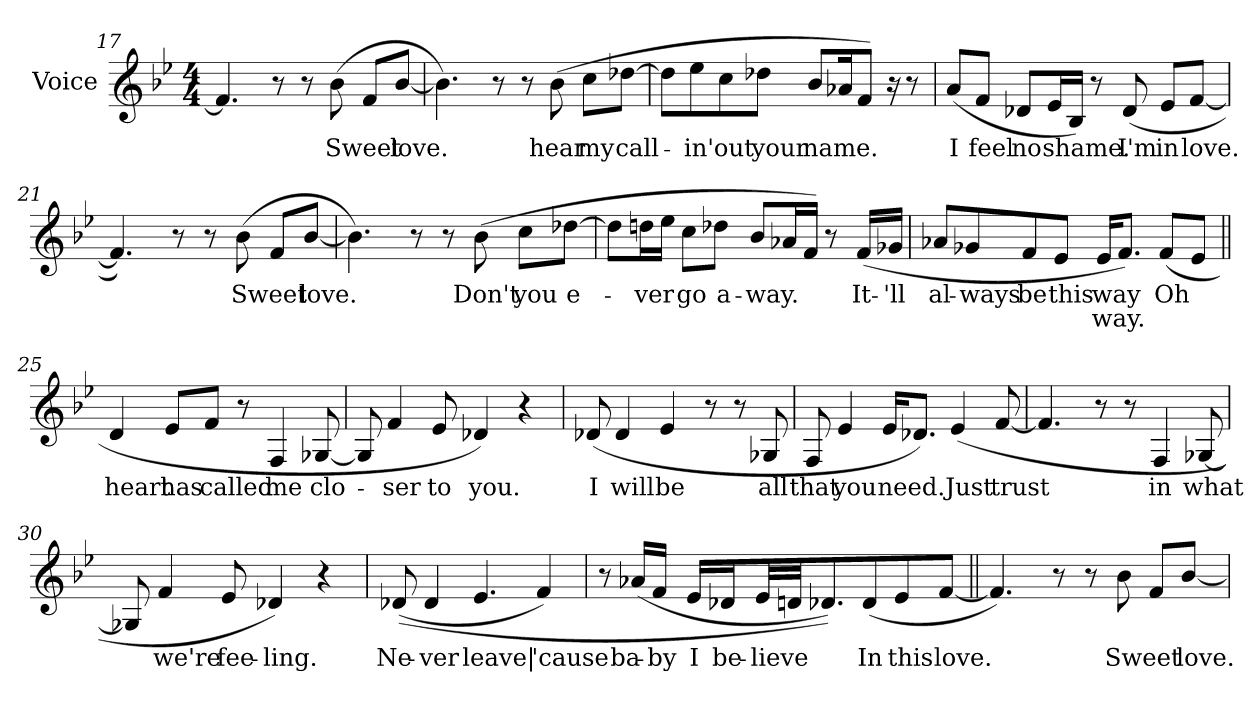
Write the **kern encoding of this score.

**kern	**text	**text
*part1	*part1	*part1
*staff1	*staff1	*staff1
*I"Voice	*	*
*I'Voice	*	*
!!LO:LB:g=z
*clefG2	*	*
*k[b-e-]	*	*
*B-:	*	*
*M4/4	*	*
=17	=17	=17
4.fi/]	.	.
8r	.	.
8r	.	.
!	!LO:LY:b:color=#000000	!
(8b-i\	Sweet	.
8fi/L	.	.
!	!LO:LY:b:color=#000000	!
[8b-i/J	love.	.
=18	=18	=18
4.b-i\])	.	.
8r	.	.
8r	.	.
!	!LO:LY:b:color=#000000	!
(8b-i\	hear	.
!	!LO:LY:b:color=#000000	!
8cci\L	my	.
!	!LO:LY:b:color=#000000	!
[8dd-Xi\J	call-	.
=19	=19	=19
8dd-i\L]	.	.
!	!LO:LY:b:color=#000000	!
8ee-i\	-in'	.
!	!LO:LY:b:color=#000000	!
8cci\	out	.
!	!LO:LY:b:color=#000000	!
8dd-Xi\J	your	.
!	!LO:LY:b:color=#000000	!
8b-i/L	name.	.
16a-Xi/k	.	.
8fi/J)	.	.
16r	.	.
8r	.	.
!!LO:LB:g=z
=20	=20	=20
!	!LO:LY:b:color=#000000	!
(8ai/L	I	.
!	!LO:LY:b:color=#000000	!
8fi/J	feel	.
!	!LO:LY:b:color=#000000	!
8d-Xi/L	no	.
!	!LO:LY:b:color=#000000	!
16e-i/L	shame.	.
16B-i/JJ)	.	.
8r	.	.
!	!LO:LY:b:color=#000000	!
(8d-i/	I'm	.
!	!LO:LY:b:color=#000000	!
8e-i/L	in	.
!	!LO:LY:b:color=#000000	!
[8fi/J	love.	.
=21	=21	=21
4.fi/])	.	.
8r	.	.
8r	.	.
!	!LO:LY:b:color=#000000	!
(8b-i\	Sweet	.
8fi/L	.	.
!	!LO:LY:b:color=#000000	!
[8b-i/J	love.	.
=22	=22	=22
4.b-i\])	.	.
8r	.	.
8r	.	.
!	!LO:LY:b:color=#000000	!
(8b-i\	Don't	.
!	!LO:LY:b:color=#000000	!
8cci\L	you	.
!	!LO:LY:b:color=#000000	!
[8dd-Xi\J	e-	.
!!LO:LB:g=z
=23	=23	=23
8dd-i\L]	.	.
!	!LO:LY:b:color=#000000	!
16ddi\L	-ver	.
16ee-i\JJ	.	.
!	!LO:LY:b:color=#000000	!
8cci\L	go	.
!	!LO:LY:b:color=#000000	!
8dd-Xi\J	a-	.
!	!LO:LY:b:color=#000000	!
8b-i/L	-way.	.
16a-Xi/L	.	.
16fi/JJ)	.	.
8r	.	.
!	!LO:LY:b:color=#000000	!
(16fi/LL	It-	.
!	!LO:LY:b:color=#000000	!
16g-Xi/JJ	-'ll	.
=24	=24	=24
!	!LO:LY:b:color=#000000	!
8a-Xi/L	al-	.
!	!LO:LY:b:color=#000000	!
8g-Xi/	-ways	.
!	!LO:LY:b:color=#000000	!
8fi/	be	.
!	!LO:LY:b:color=#000000	!
8e-i/J	this	.
!	!LO:LY:b:color=#000000	!LO:LY:b:color=#000000
16e-i/KL	way	way.
8.fi/J)	.	.
!	!LO:LY:b:color=#000000	!
(8fi/L	Oh	.
8e-i/J	.	.
=25||	=25||	=25||
!	!LO:LY:b:color=#000000	!
4di/	heart	.
!	!LO:LY:b:color=#000000	!
8e-i/L	has	.
!	!LO:LY:b:color=#000000	!
8fi/J	called	.
8r	.	.
!	!LO:LY:b:color=#000000	!
4Fi/	me	.
!	!LO:LY:b:color=#000000	!
[8G-Xi/	clo-	.
!!LO:LB:g=z
=26	=26	=26
8G-i/]	.	.
!	!LO:LY:b:color=#000000	!
4fi/	-ser	.
!	!LO:LY:b:color=#000000	!
8e-i/	to	.
!	!LO:LY:b:color=#000000	!
4d-Xi/)	you.	.
4r	.	.
=27	=27	=27
!	!LO:LY:b:color=#000000	!
(8d-Xi/	I	.
!	!LO:LY:b:color=#000000	!
4d-i/	will	.
!	!LO:LY:b:color=#000000	!
4e-i/	be	.
8r	.	.
8r	.	.
!	!LO:LY:b:color=#000000	!
8G-Xi/	all	.
=28	=28	=28
!	!LO:LY:b:color=#000000	!
8Fi/	that	.
!	!LO:LY:b:color=#000000	!
4e-i/	you	.
!	!LO:LY:b:color=#000000	!
16e-i/KL	need.	.
8.d-Xi/J)	.	.
!	!LO:LY:b:color=#000000	!
(4e-i/	Just	.
!	!LO:LY:b:color=#000000	!
[8fi/	trust	.
=29	=29	=29
4.fi/]	.	.
8r	.	.
8r	.	.
!	!LO:LY:b:color=#000000	!
4Fi/	in	.
!	!LO:LY:b:color=#000000	!
[8G-Xi/	what	.
!!LO:LB:g=z
=30	=30	=30
8G-Xi/]	.	.
!	!LO:LY:b:color=#000000	!
4fi/	we're	.
!	!LO:LY:b:color=#000000	!
8e-i/	fee-	.
!	!LO:LY:b:color=#000000	!
4d-Xi/)	-ling.	.
4r	.	.
=31	=31	=31
!	!LO:LY:b:color=#000000	!
((8d-Xi/	Ne-	.
!	!LO:LY:b:color=#000000	!
4d-i/	-ver	.
!	!LO:LY:b:color=#000000	!
4.e-i/	leave|	.
!	!LO:LY:b:color=#000000	!
4fi/)	'cause	.
=32	=32	=32
8r	.	.
!	!LO:LY:b:color=#000000	!
(16a-Xi/LL	ba-	.
!	!LO:LY:b:color=#000000	!
16fi/JJ	-by	.
!	!LO:LY:b:color=#000000	!
16e-i/LL	I	.
!	!LO:LY:b:color=#000000	!
16d-Xi/J	be-	.
!	!LO:LY:b:color=#000000	!
32e-i/LL	-lieve	.
32dni/JJ	.	.
8.d-Xi/))	.	.
!	!LO:LY:b:color=#000000	!
(8d-i/	In	.
!	!LO:LY:b:color=#000000	!
8e-i/	this	.
!	!LO:LY:b:color=#000000	!
[8fi/J	love.	.
!!LO:LB:g=z
=33||	=33||	=33||
4.fi/])	.	.
8r	.	.
8r	.	.
!	!LO:LY:b:color=#000000	!
8b-i\	Sweet	.
8fi/L	.	.
!	!LO:LY:b:color=#000000	!
[8b-i/J	love.	.
=	=	=
*-	*-	*-
